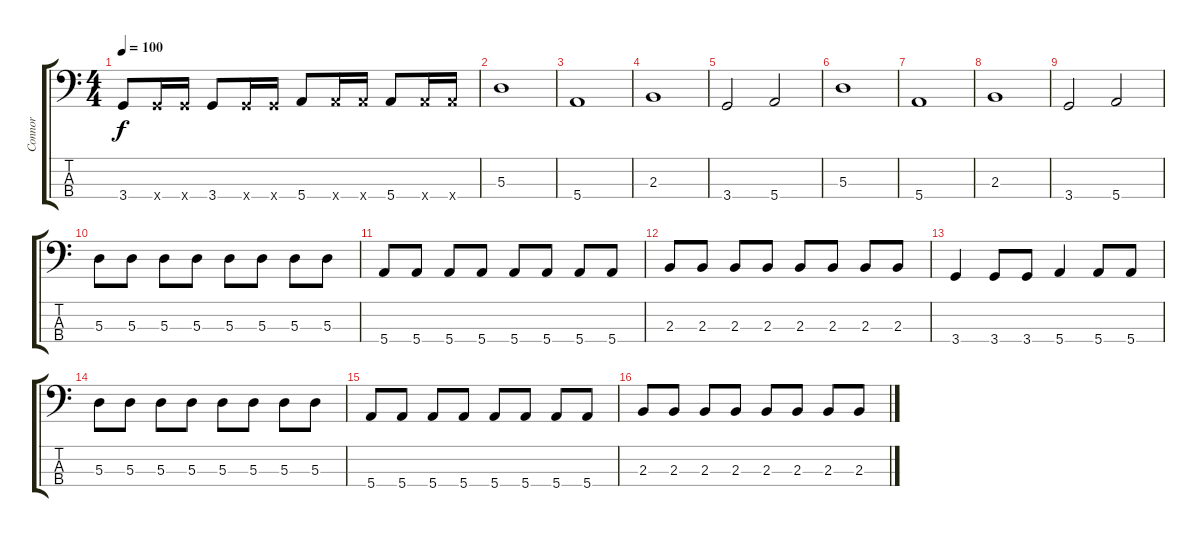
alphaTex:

\track ("Connor" "Connor") {instrument electricbasspick}
\staff {score tabs}
\tuning (G2 D2 A1 E1) {hide}
\ts (4 4)
\tempo 100
\clef f4
\ks c
3.4.8{dy f} 3.4{x}.16 3.4{x}.16 3.4.8 3.4{x}.16 3.4{x}.16 5.4.8 5.4{x}.16 5.4{x}.16 5.4.8 5.4{x}.16 5.4{x}.16 |
5.3.1 |
5.4.1 |
2.3.1 |
3.4.2 5.4.2 |
5.3.1 |
5.4.1 |
2.3.1 |
3.4.2 5.4.2 |
5.3.8 5.3.8 5.3.8 5.3.8 5.3.8 5.3.8 5.3.8 5.3.8 |
5.4.8 5.4.8 5.4.8 5.4.8 5.4.8 5.4.8 5.4.8 5.4.8 |
2.3.8 2.3.8 2.3.8 2.3.8 2.3.8 2.3.8 2.3.8 2.3.8 |
3.4.4 3.4.8 3.4.8 5.4.4 5.4.8 5.4.8 |
5.3.8 5.3.8 5.3.8 5.3.8 5.3.8 5.3.8 5.3.8 5.3.8 |
5.4.8 5.4.8 5.4.8 5.4.8 5.4.8 5.4.8 5.4.8 5.4.8 |
2.3.8 2.3.8 2.3.8 2.3.8 2.3.8 2.3.8 2.3.8 2.3.8
